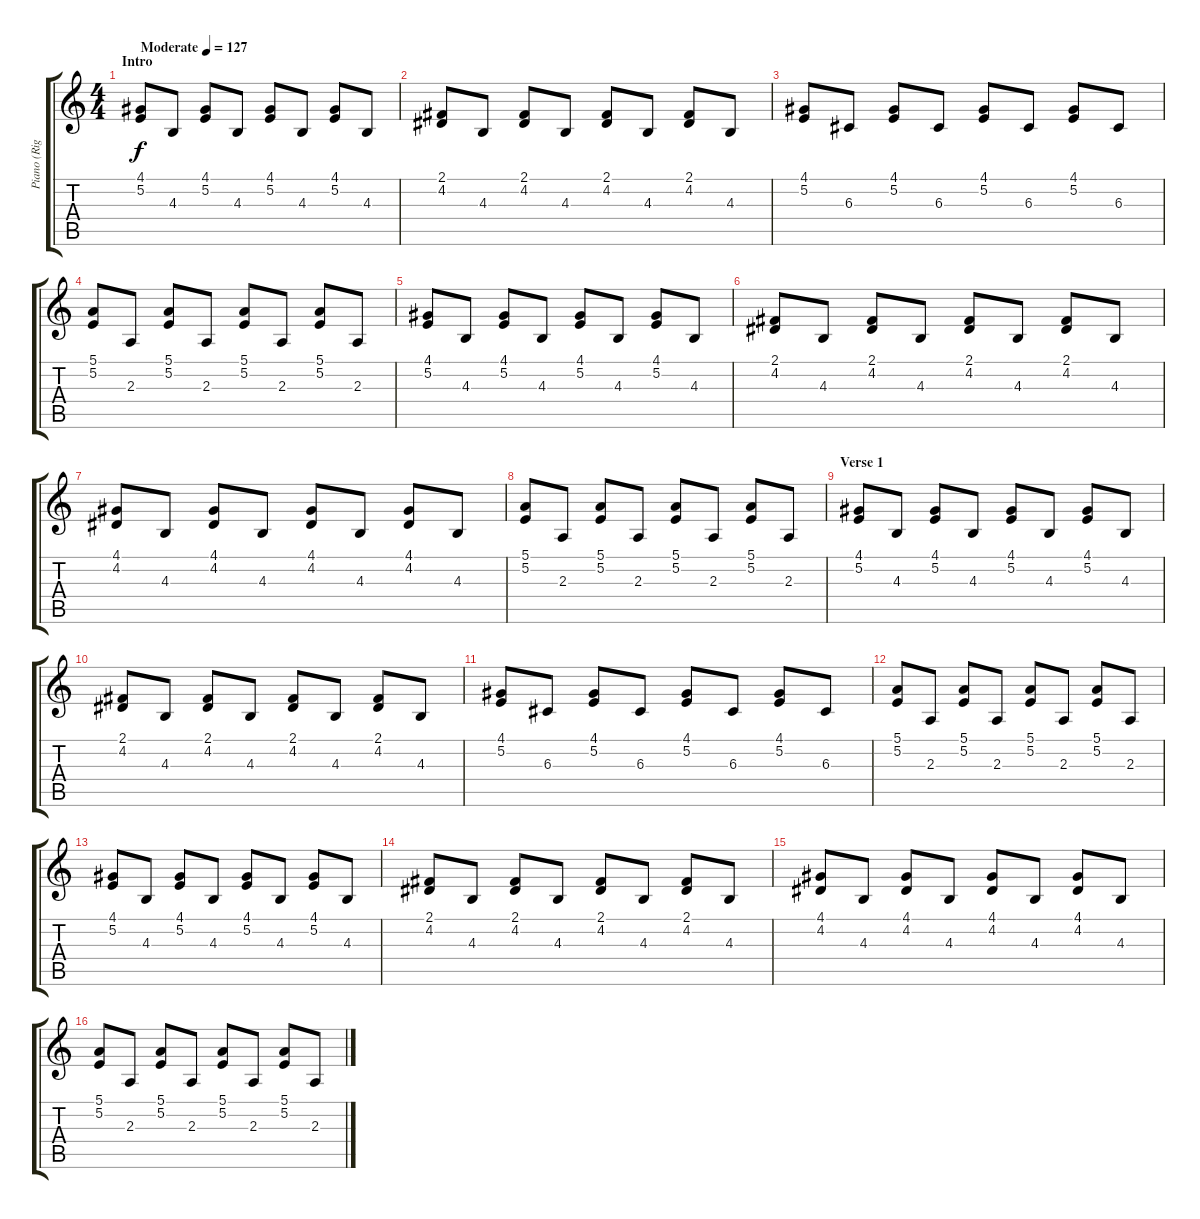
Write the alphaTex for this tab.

\track ("Piano (Right Hand)" "Piano (Rig") {instrument electricgrandpiano}
\staff {score tabs}
\tuning (E4 B3 G3 D3 A2 E2) {hide}
\ts (4 4)
\section ("" "Intro")
\tempo (127 "Moderate")
\clef g2
\ks c
(4.1 5.2).8{dy f instrument electricgrandpiano} 4.3.8 (4.1 5.2).8 4.3.8 (4.1 5.2).8 4.3.8 (4.1 5.2).8 4.3.8 |
(2.1 4.2).8 4.3.8 (2.1 4.2).8 4.3.8 (2.1 4.2).8 4.3.8 (2.1 4.2).8 4.3.8 |
(4.1 5.2).8 6.3.8 (4.1 5.2).8 6.3.8 (4.1 5.2).8 6.3.8 (4.1 5.2).8 6.3.8 |
(5.1 5.2).8 2.3.8 (5.1 5.2).8 2.3.8 (5.1 5.2).8 2.3.8 (5.1 5.2).8 2.3.8 |
(4.1 5.2).8 4.3.8 (4.1 5.2).8 4.3.8 (4.1 5.2).8 4.3.8 (4.1 5.2).8 4.3.8 |
(2.1 4.2).8 4.3.8 (2.1 4.2).8 4.3.8 (2.1 4.2).8 4.3.8 (2.1 4.2).8 4.3.8 |
(4.1 4.2).8 4.3.8 (4.1 4.2).8 4.3.8 (4.1 4.2).8 4.3.8 (4.1 4.2).8 4.3.8 |
(5.1 5.2).8 2.3.8 (5.1 5.2).8 2.3.8 (5.1 5.2).8 2.3.8 (5.1 5.2).8 2.3.8 |
\section ("" "Verse 1")
(4.1 5.2).8 4.3.8 (4.1 5.2).8 4.3.8 (4.1 5.2).8 4.3.8 (4.1 5.2).8 4.3.8 |
(2.1 4.2).8 4.3.8 (2.1 4.2).8 4.3.8 (2.1 4.2).8 4.3.8 (2.1 4.2).8 4.3.8 |
(4.1 5.2).8 6.3.8 (4.1 5.2).8 6.3.8 (4.1 5.2).8 6.3.8 (4.1 5.2).8 6.3.8 |
(5.1 5.2).8 2.3.8 (5.1 5.2).8 2.3.8 (5.1 5.2).8 2.3.8 (5.1 5.2).8 2.3.8 |
(4.1 5.2).8 4.3.8 (4.1 5.2).8 4.3.8 (4.1 5.2).8 4.3.8 (4.1 5.2).8 4.3.8 |
(2.1 4.2).8 4.3.8 (2.1 4.2).8 4.3.8 (2.1 4.2).8 4.3.8 (2.1 4.2).8 4.3.8 |
(4.1 4.2).8 4.3.8 (4.1 4.2).8 4.3.8 (4.1 4.2).8 4.3.8 (4.1 4.2).8 4.3.8 |
(5.1 5.2).8 2.3.8 (5.1 5.2).8 2.3.8 (5.1 5.2).8 2.3.8 (5.1 5.2).8 2.3.8
